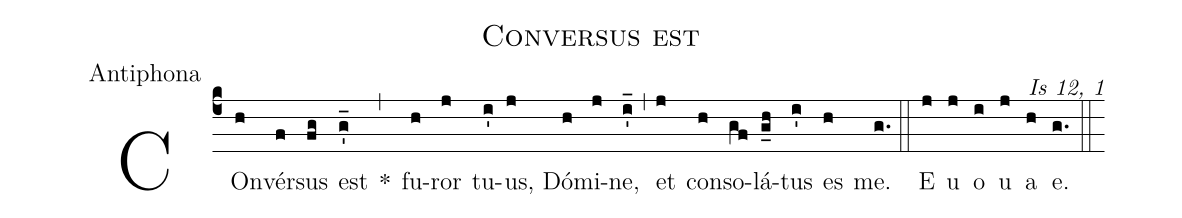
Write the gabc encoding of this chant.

name:Conversus est;
office-part:Antiphona;
commentary:Is 12, 1;
%%
(c4) COn(h)vér(f)sus(fg) est(g'_) *(,) fu(h)ror(j) tu(i')us(j), Dó(h)mi-(j)ne,(i'_) (,) et(j) con(h)so(gf)lá(g_h)tus(i') es(h) me.(g.) (::)
E(j) u(j) o(i) u(j) a(h) e.(g.) (::)
